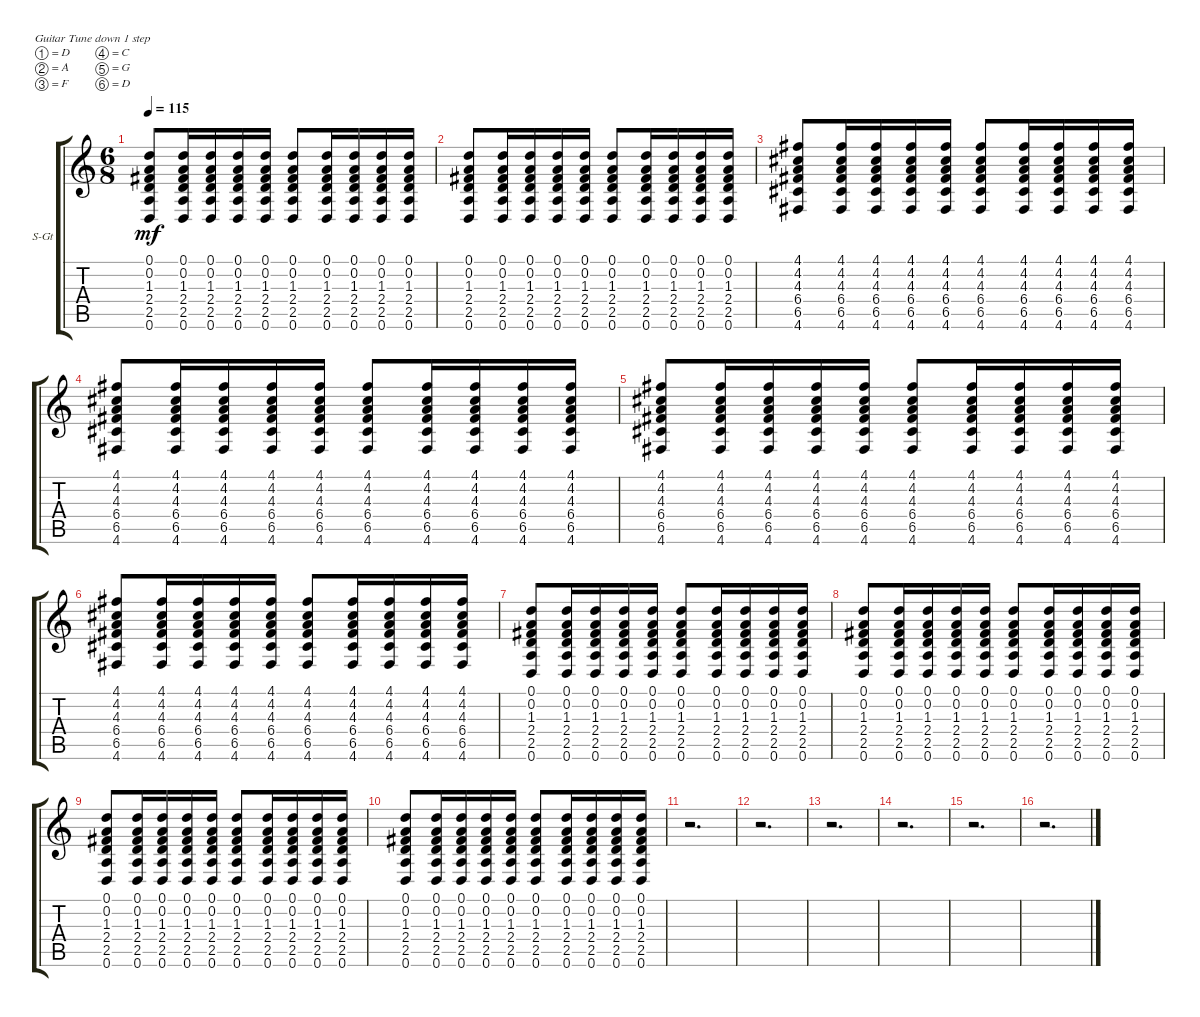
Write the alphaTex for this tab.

\bracketExtendMode groupsimilarinstruments
\firstSystemTrackNameOrientation horizontal
\otherSystemsTrackNameOrientation horizontal
\track ("Steel Guitar" "S-Gt") {instrument acousticguitarsteel}
\staff {score tabs}
\tuning (D4 A3 F3 C3 G2 D2)
\ts (6 8)
\tempo 115
\clef g2
\ks c
(0.6 2.5 2.4 1.3 0.2 0.1).8{dy mf} (0.1 0.2 1.3 2.4 2.5 0.6).16 (0.1 0.2 1.3 2.4 2.5 0.6).16 (0.2 0.1 1.3 2.4 2.5 0.6).16 (0.2 0.1 1.3 2.4 2.5 0.6).16 (0.6 2.5 2.4 1.3 0.2 0.1).8 (0.1 0.2 1.3 2.4 2.5 0.6).16 (0.1 0.2 1.3 2.4 2.5 0.6).16 (0.2 0.1 1.3 2.4 2.5 0.6).16 (0.2 0.1 1.3 2.4 2.5 0.6).16 |
(0.6 2.5 2.4 1.3 0.2 0.1).8 (0.1 0.2 1.3 2.4 2.5 0.6).16 (0.1 0.2 1.3 2.4 2.5 0.6).16 (0.2 0.1 1.3 2.4 2.5 0.6).16 (0.2 0.1 1.3 2.4 2.5 0.6).16 (0.6 2.5 2.4 1.3 0.2 0.1).8 (0.1 0.2 1.3 2.4 2.5 0.6).16 (0.1 0.2 1.3 2.4 2.5 0.6).16 (0.2 0.1 1.3 2.4 2.5 0.6).16 (0.2 0.1 1.3 2.4 2.5 0.6).16 |
(4.6 6.5 6.4 4.3 4.2 4.1).8 (4.6 6.5 6.4 4.3 4.2 4.1).16 (4.6 6.5 6.4 4.3 4.2 4.1).16 (4.6 6.5 6.4 4.3 4.2 4.1).16 (4.6 6.5 6.4 4.3 4.2 4.1).16 (4.6 6.5 6.4 4.3 4.2 4.1).8 (4.6 6.5 6.4 4.3 4.2 4.1).16 (4.6 6.5 6.4 4.3 4.2 4.1).16 (4.6 6.5 6.4 4.3 4.2 4.1).16 (4.6 6.5 6.4 4.3 4.2 4.1).16 |
(4.6 6.5 6.4 4.3 4.2 4.1).8 (4.6 6.5 6.4 4.3 4.2 4.1).16 (4.6 6.5 6.4 4.3 4.2 4.1).16 (4.6 6.5 6.4 4.3 4.2 4.1).16 (4.6 6.5 6.4 4.3 4.2 4.1).16 (4.6 6.5 6.4 4.3 4.2 4.1).8 (4.6 6.5 6.4 4.3 4.2 4.1).16 (4.6 6.5 6.4 4.3 4.2 4.1).16 (4.6 6.5 6.4 4.3 4.2 4.1).16 (4.6 6.5 6.4 4.3 4.2 4.1).16 |
(4.6 6.5 6.4 4.3 4.2 4.1).8 (4.6 6.5 6.4 4.3 4.2 4.1).16 (4.6 6.5 6.4 4.3 4.2 4.1).16 (4.6 6.5 6.4 4.3 4.2 4.1).16 (4.6 6.5 6.4 4.3 4.2 4.1).16 (4.6 6.5 6.4 4.3 4.2 4.1).8 (4.6 6.5 6.4 4.3 4.2 4.1).16 (4.6 6.5 6.4 4.3 4.2 4.1).16 (4.6 6.5 6.4 4.3 4.2 4.1).16 (4.6 6.5 6.4 4.3 4.2 4.1).16 |
(4.6 6.5 6.4 4.3 4.2 4.1).8 (4.6 6.5 6.4 4.3 4.2 4.1).16 (4.6 6.5 6.4 4.3 4.2 4.1).16 (4.6 6.5 6.4 4.3 4.2 4.1).16 (4.6 6.5 6.4 4.3 4.2 4.1).16 (4.6 6.5 6.4 4.3 4.2 4.1).8 (4.6 6.5 6.4 4.3 4.2 4.1).16 (4.6 6.5 6.4 4.3 4.2 4.1).16 (4.6 6.5 6.4 4.3 4.2 4.1).16 (4.6 6.5 6.4 4.3 4.2 4.1).16 |
(0.6 2.5 2.4 1.3 0.2 0.1).8 (0.1 0.2 1.3 2.4 2.5 0.6).16 (0.1 0.2 1.3 2.4 2.5 0.6).16 (0.2 0.1 1.3 2.4 2.5 0.6).16 (0.2 0.1 1.3 2.4 2.5 0.6).16 (0.6 2.5 2.4 1.3 0.2 0.1).8 (0.1 0.2 1.3 2.4 2.5 0.6).16 (0.1 0.2 1.3 2.4 2.5 0.6).16 (0.2 0.1 1.3 2.4 2.5 0.6).16 (0.2 0.1 1.3 2.4 2.5 0.6).16 |
(0.6 2.5 2.4 1.3 0.2 0.1).8 (0.1 0.2 1.3 2.4 2.5 0.6).16 (0.1 0.2 1.3 2.4 2.5 0.6).16 (0.2 0.1 1.3 2.4 2.5 0.6).16 (0.2 0.1 1.3 2.4 2.5 0.6).16 (0.6 2.5 2.4 1.3 0.2 0.1).8 (0.1 0.2 1.3 2.4 2.5 0.6).16 (0.1 0.2 1.3 2.4 2.5 0.6).16 (0.2 0.1 1.3 2.4 2.5 0.6).16 (0.2 0.1 1.3 2.4 2.5 0.6).16 |
(0.6 2.5 2.4 1.3 0.2 0.1).8 (0.1 0.2 1.3 2.4 2.5 0.6).16 (0.1 0.2 1.3 2.4 2.5 0.6).16 (0.2 0.1 1.3 2.4 2.5 0.6).16 (0.2 0.1 1.3 2.4 2.5 0.6).16 (0.6 2.5 2.4 1.3 0.2 0.1).8 (0.1 0.2 1.3 2.4 2.5 0.6).16 (0.1 0.2 1.3 2.4 2.5 0.6).16 (0.2 0.1 1.3 2.4 2.5 0.6).16 (0.2 0.1 1.3 2.4 2.5 0.6).16 |
(0.6 2.5 2.4 1.3 0.2 0.1).8 (0.1 0.2 1.3 2.4 2.5 0.6).16 (0.1 0.2 1.3 2.4 2.5 0.6).16 (0.2 0.1 1.3 2.4 2.5 0.6).16 (0.2 0.1 1.3 2.4 2.5 0.6).16 (0.6 2.5 2.4 1.3 0.2 0.1).8 (0.1 0.2 1.3 2.4 2.5 0.6).16 (0.1 0.2 1.3 2.4 2.5 0.6).16 (0.2 0.1 1.3 2.4 2.5 0.6).16 (0.2 0.1 1.3 2.4 2.5 0.6).16 |
r.2{d} |
r.2{d} |
r.2{d} |
r.2{d} |
r.2{d} |
r.2{d}
